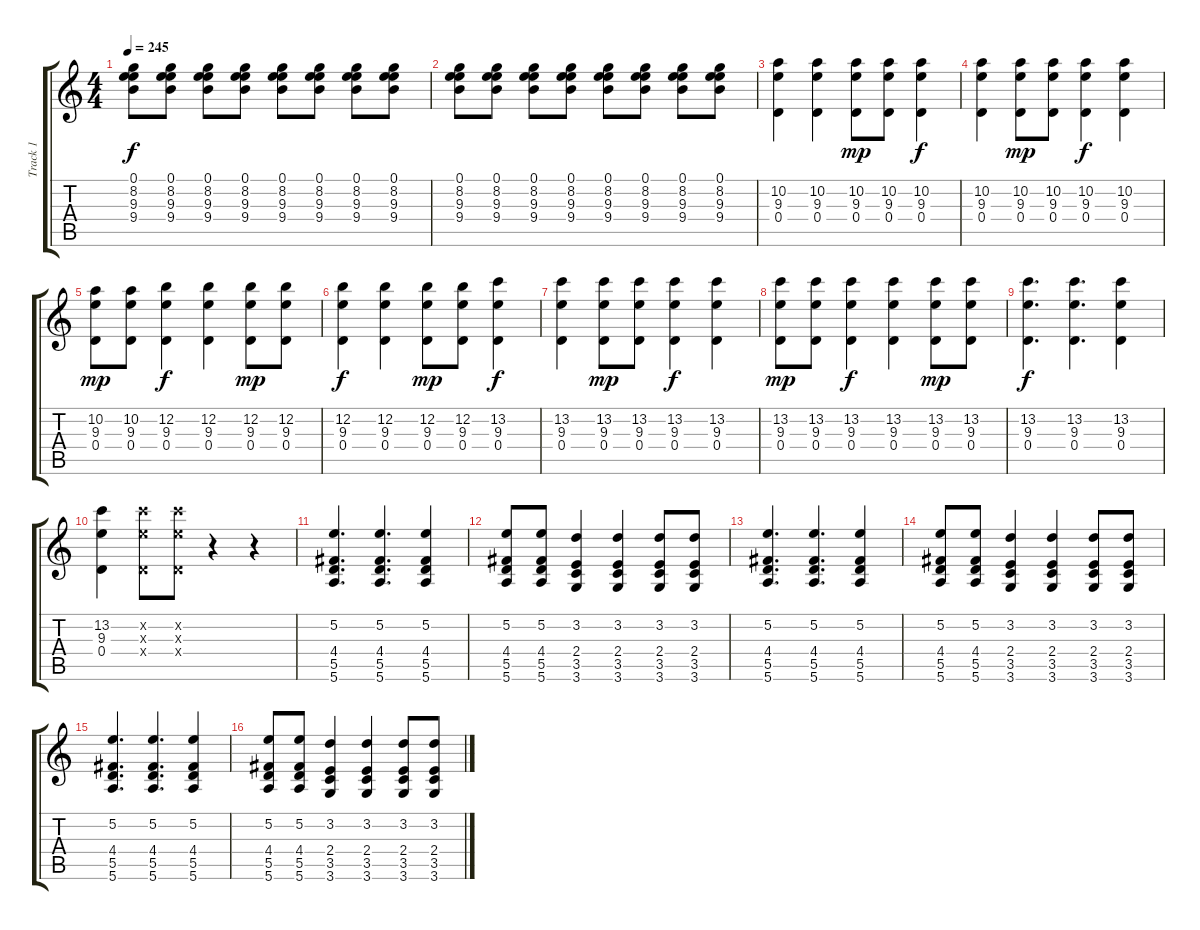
\track ("Track 1" "Track 1") {instrument acousticguitarsteel}
\staff {score tabs}
\tuning (E4 B3 G3 D3 A2 E2) {hide}
\ts (4 4)
\tempo 245
\clef g2
\ks c
(0.1 8.2 9.3 9.4).8{dy f} (0.1 8.2 9.3 9.4).8 (0.1 8.2 9.3 9.4).8 (0.1 8.2 9.3 9.4).8 (0.1 8.2 9.3 9.4).8 (0.1 8.2 9.3 9.4).8 (0.1 8.2 9.3 9.4).8 (0.1 8.2 9.3 9.4).8 |
(0.1 8.2 9.3 9.4).8 (0.1 8.2 9.3 9.4).8 (0.1 8.2 9.3 9.4).8 (0.1 8.2 9.3 9.4).8 (0.1 8.2 9.3 9.4).8 (0.1 8.2 9.3 9.4).8 (0.1 8.2 9.3 9.4).8 (0.1 8.2 9.3 9.4).8 |
(10.2 9.3 0.4).4 (10.2 9.3 0.4).4 (10.2 9.3 0.4).8{dy mp} (10.2 9.3 0.4).8 (10.2 9.3 0.4).4{dy f} |
(10.2 9.3 0.4).4 (10.2 9.3 0.4).8{dy mp} (10.2 9.3 0.4).8 (10.2 9.3 0.4).4{dy f} (10.2 9.3 0.4).4 |
(10.2 9.3 0.4).8{dy mp} (10.2 9.3 0.4).8 (12.2 9.3 0.4).4{dy f} (12.2 9.3 0.4).4 (12.2 9.3 0.4).8{dy mp} (12.2 9.3 0.4).8 |
(12.2 9.3 0.4).4{dy f} (12.2 9.3 0.4).4 (12.2 9.3 0.4).8{dy mp} (12.2 9.3 0.4).8 (13.2 9.3 0.4).4{dy f} |
(13.2 9.3 0.4).4 (13.2 9.3 0.4).8{dy mp} (13.2 9.3 0.4).8 (13.2 9.3 0.4).4{dy f} (13.2 9.3 0.4).4 |
(13.2 9.3 0.4).8{dy mp} (13.2 9.3 0.4).8 (13.2 9.3 0.4).4{dy f} (13.2 9.3 0.4).4 (13.2 9.3 0.4).8{dy mp} (13.2 9.3 0.4).8 |
(13.2 9.3 0.4).4{d dy f} (13.2 9.3 0.4).4{d} (13.2 9.3 0.4).4 |
(13.2 9.3 0.4).4 (13.2{x} 9.3{x} 0.4{x}).8 (13.2{x} 9.3{x} 0.4{x}).8 r.4 r.4 |
(5.2 4.4 5.5 5.6).4{d} (5.2 4.4 5.5 5.6).4{d} (5.2 4.4 5.5 5.6).4 |
(5.2 4.4 5.5 5.6).8 (5.2 4.4 5.5 5.6).8 (3.2 2.4 3.5 3.6).4 (3.2 2.4 3.5 3.6).4 (3.2 2.4 3.5 3.6).8 (3.2 2.4 3.5 3.6).8 |
(5.2 4.4 5.5 5.6).4{d} (5.2 4.4 5.5 5.6).4{d} (5.2 4.4 5.5 5.6).4 |
(5.2 4.4 5.5 5.6).8 (5.2 4.4 5.5 5.6).8 (3.2 2.4 3.5 3.6).4 (3.2 2.4 3.5 3.6).4 (3.2 2.4 3.5 3.6).8 (3.2 2.4 3.5 3.6).8 |
(5.2 4.4 5.5 5.6).4{d} (5.2 4.4 5.5 5.6).4{d} (5.2 4.4 5.5 5.6).4 |
(5.2 4.4 5.5 5.6).8 (5.2 4.4 5.5 5.6).8 (3.2 2.4 3.5 3.6).4 (3.2 2.4 3.5 3.6).4 (3.2 2.4 3.5 3.6).8 (3.2 2.4 3.5 3.6).8
